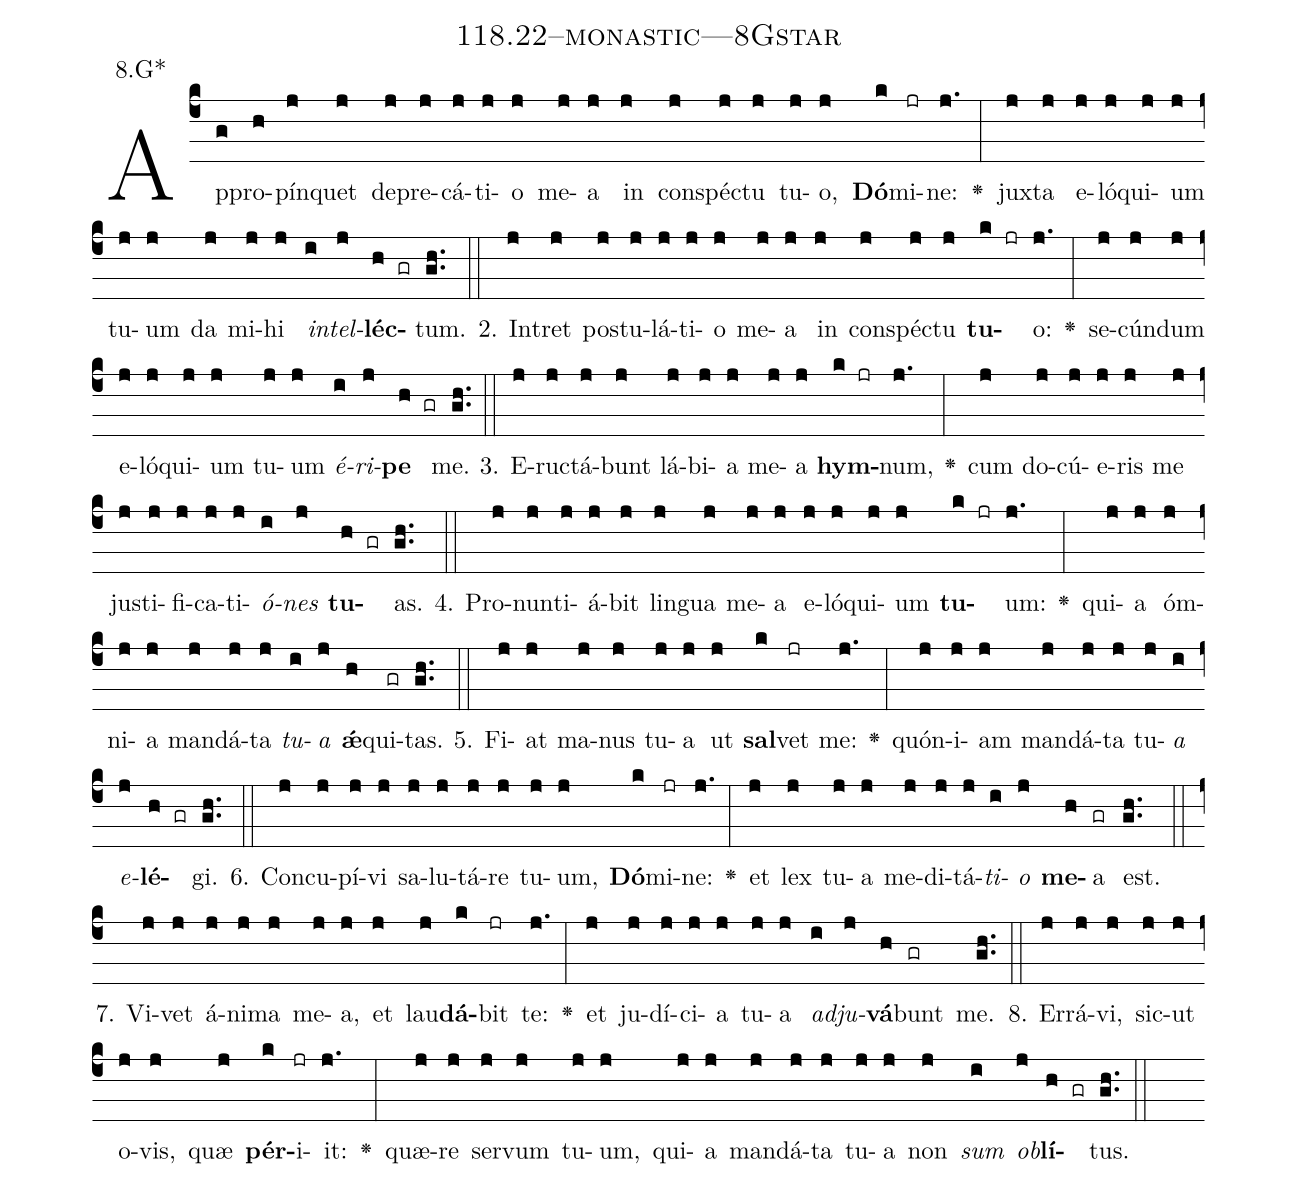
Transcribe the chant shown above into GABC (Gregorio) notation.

name: 118.22--monastic---8Gstar;
annotation: 8.G*;
%%
(c4)Ap(g)pro(h)pín(j)quet(j) de(j)pre(j)cá(j)ti(j)o(j) me(j)a(j) in(j) con(j)spéc(j)tu(j) tu(j)o,(j) <b>Dó</b>(k)mi(jr)ne:(j.) <v>\greheightstar</v>(:) jux(j)ta(j) e(j)ló(j)qui(j)um(j) tu(j)um(j) da(j) mi(j)hi(j) <i>in</i>(i)<i>tel</i>(j)<b>léc</b>(h gr)tum.(gh..) (::)
2. In(j)tret(j) pos(j)tu(j)lá(j)ti(j)o(j) me(j)a(j) in(j) con(j)spéc(j)tu(j) <b>tu</b>(k jr)o:(j.) <v>\greheightstar</v>(:) se(j)cún(j)dum(j) e(j)ló(j)qui(j)um(j) tu(j)um(j) <i>é</i>(i)<i>ri</i>(j)<b>pe</b>(h gr) me.(gh..) (::)
3. E(j)ruc(j)tá(j)bunt(j) lá(j)bi(j)a(j) me(j)a(j) <b>hym</b>(k jr)num,(j.) <v>\greheightstar</v>(:) cum(j) do(j)cú(j)e(j)ris(j) me(j) jus(j)ti(j)fi(j)ca(j)ti(j)<i>ó</i>(i)<i>nes</i>(j) <b>tu</b>(h gr)as.(gh..) (::)
4. Pro(j)nun(j)ti(j)á(j)bit(j) lin(j)gua(j) me(j)a(j) e(j)ló(j)qui(j)um(j) <b>tu</b>(k jr)um:(j.) <v>\greheightstar</v>(:) qui(j)a(j) óm(j)ni(j)a(j) man(j)dá(j)ta(j) <i>tu</i>(i)<i>a</i>(j) <b>ǽ</b>(h)qui(gr)tas.(gh..) (::)
5. Fi(j)at(j) ma(j)nus(j) tu(j)a(j) ut(j) <b>sal</b>(k)vet(jr) me:(j.) <v>\greheightstar</v>(:) quón(j)i(j)am(j) man(j)dá(j)ta(j) tu(j)<i>a</i>(i) <i>e</i>(j)<b>lé</b>(h gr)gi.(gh..) (::)
6. Con(j)cu(j)pí(j)vi(j) sa(j)lu(j)tá(j)re(j) tu(j)um,(j) <b>Dó</b>(k)mi(jr)ne:(j.) <v>\greheightstar</v>(:) et(j) lex(j) tu(j)a(j) me(j)di(j)tá(j)<i>ti</i>(i)<i>o</i>(j) <b>me</b>(h)a(gr) est.(gh..) (::)
7. Vi(j)vet(j) á(j)ni(j)ma(j) me(j)a,(j) et(j) lau(j)<b>dá</b>(k)bit(jr) te:(j.) <v>\greheightstar</v>(:) et(j) ju(j)dí(j)ci(j)a(j) tu(j)a(j) <i>ad</i>(i)<i>ju</i>(j)<b>vá</b>(h)bunt(gr) me.(gh..) (::)
8. Er(j)rá(j)vi,(j) sic(j)ut(j) o(j)vis,(j) quæ(j) <b>pér</b>(k)i(jr)it:(j.) <v>\greheightstar</v>(:) quæ(j)re(j) ser(j)vum(j) tu(j)um,(j) qui(j)a(j) man(j)dá(j)ta(j) tu(j)a(j) non(j) <i>sum</i>(i) <i>ob</i>(j)<b>lí</b>(h gr)tus.(gh..) (::)
